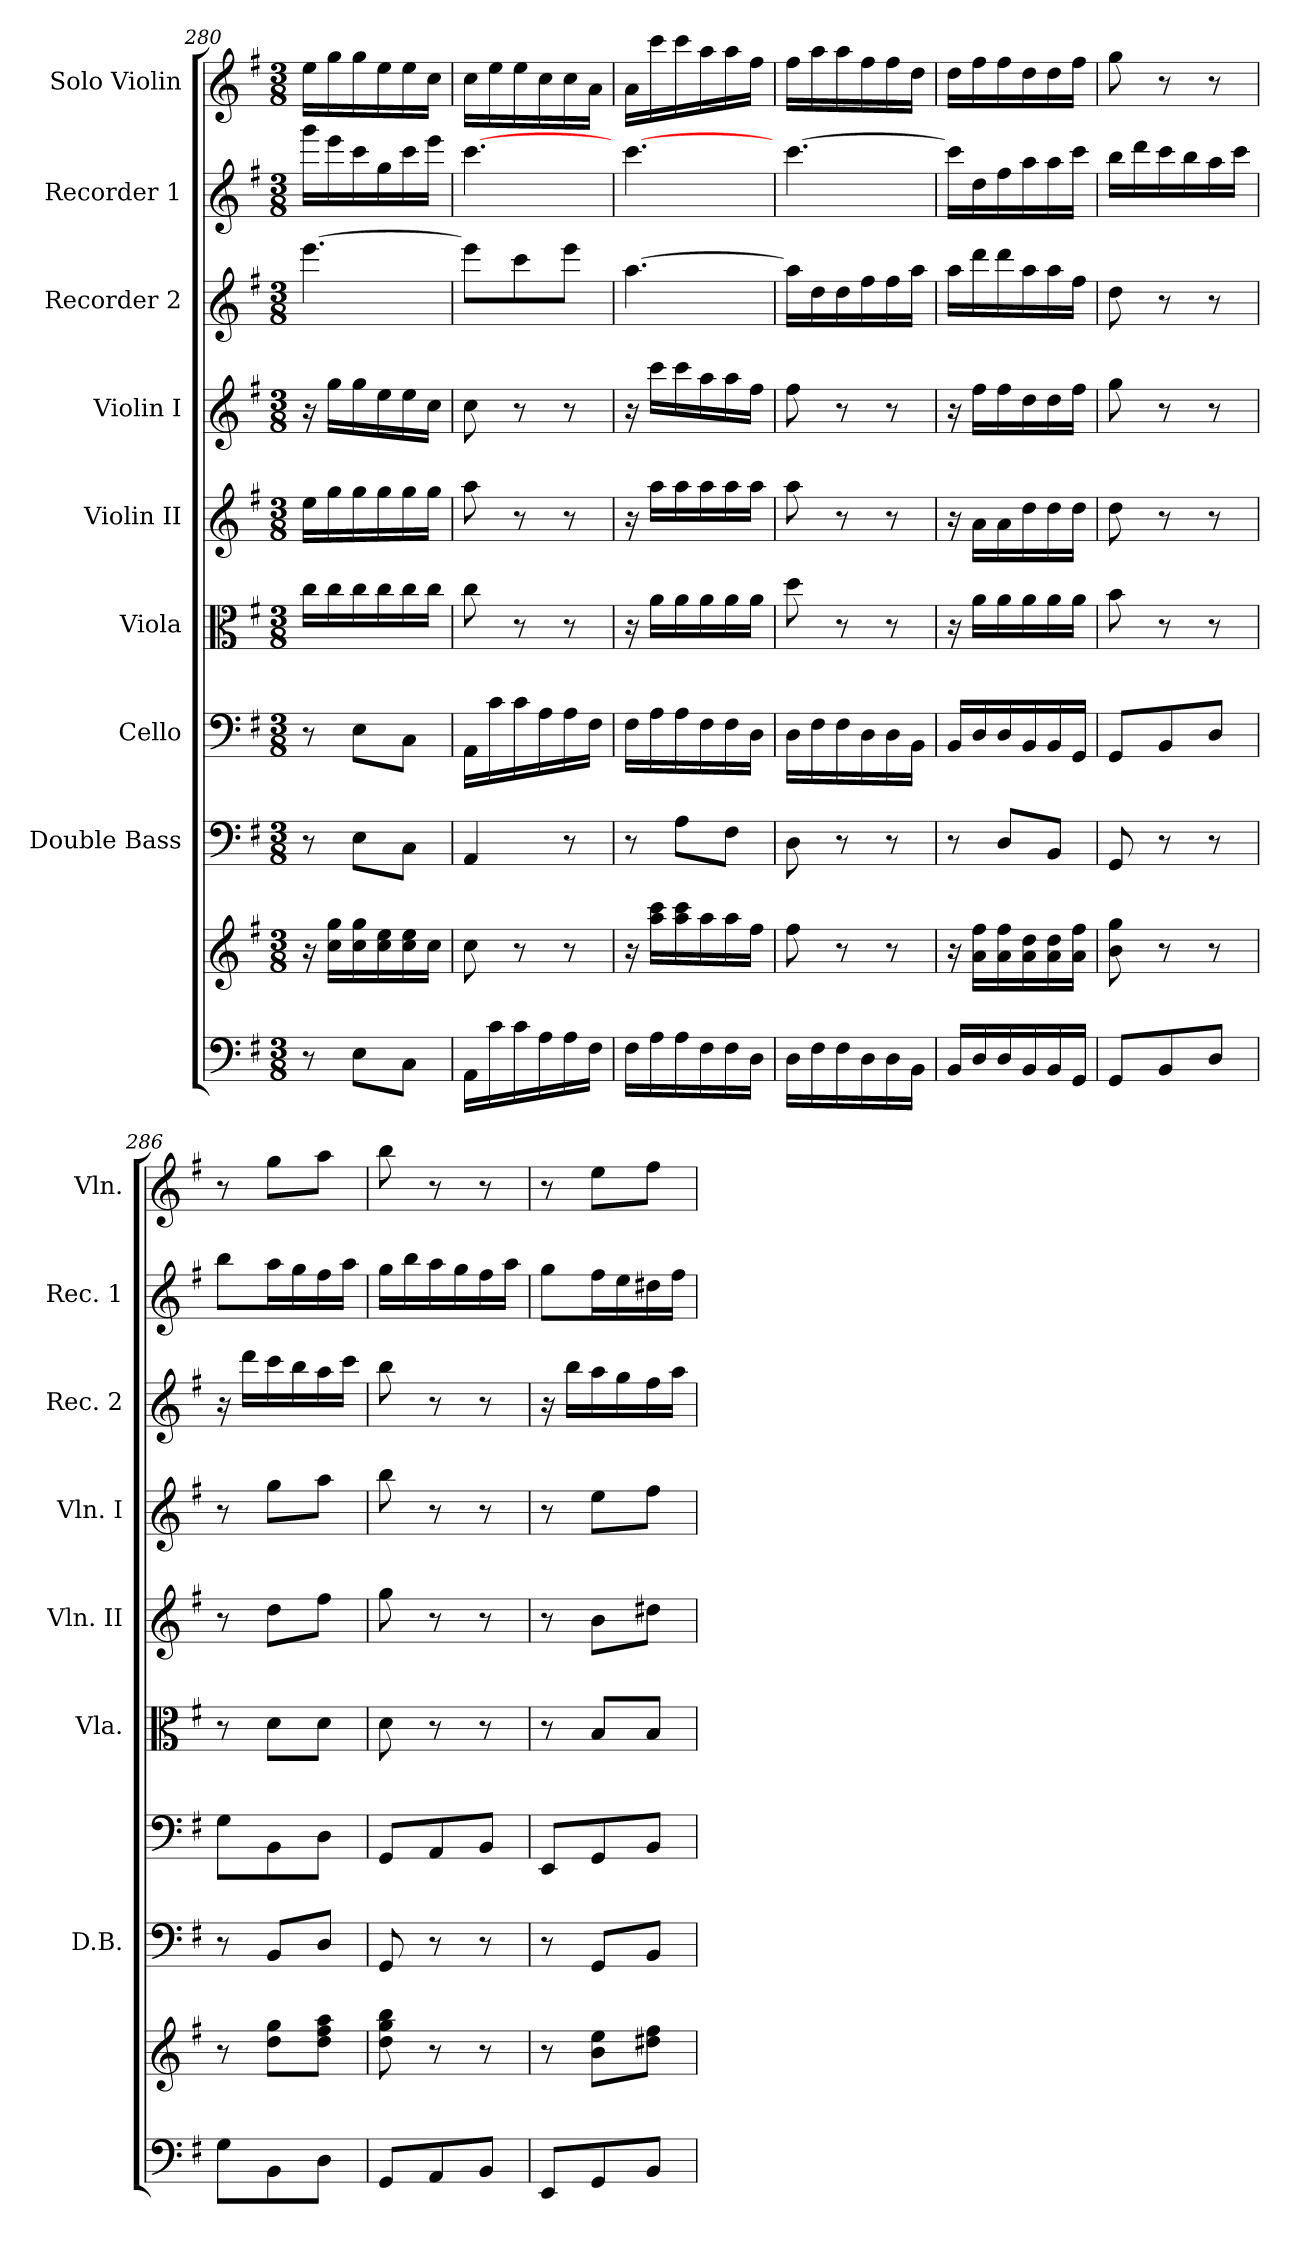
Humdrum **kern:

**kern	**kern	**kern	**kern	**kern	**kern	**kern	**kern	**kern	**kern
*part9	*part9	*part8	*part7	*part6	*part5	*part4	*part3	*part2	*part1
*staff10	*staff9	*staff8	*staff7	*staff6	*staff5	*staff4	*staff3	*staff2	*staff1
*	*	*I"Double Bass	*I"Cello	*I"Viola	*I"Violin II	*I"Violin I	*I"Recorder 2	*I"Recorder 1	*I"Solo Violin
*	*	*I'D.B.	*	*I'Vla.	*I'Vln. II	*I'Vln. I	*I'Rec. 2	*I'Rec. 1	*I'Vln.
!!LO:PB:g=z
*clefF4	*clefG2	*clefF4	*clefF4	*clefC3	*clefG2	*clefG2	*clefG2	*clefG2	*clefG2
*	*	*ITrd7c12	*	*	*	*	*	*	*
*k[f#]	*k[f#]	*k[f#]	*k[f#]	*k[f#]	*k[f#]	*k[f#]	*k[f#]	*k[f#]	*k[f#]
*G:	*G:	*G:	*G:	*G:	*G:	*G:	*G:	*G:	*G:
*M3/8	*M3/8	*M3/8	*M3/8	*M3/8	*M3/8	*M3/8	*M3/8	*M3/8	*M3/8
=280	=280	=280	=280	=280	=280	=280	=280	=280	=280
8r	16r	8r	8r	16cc\LL	16ee\LL	16r	[4.eee\	16ggg\LL	16ee\LL
.	16cc\ 16gg\LL	.	.	16cc\	16gg\	16gg\LL	.	16eee\	16gg\
8E\L	16cc\ 16gg\	8EE\L	8E\L	16cc\	16gg\	16gg\	.	16ccc\	16gg\
.	16cc\ 16ee\	.	.	16cc\	16gg\	16ee\	.	16gg\	16ee\
8C\J	16cc\ 16ee\	8CC\J	8C\J	16cc\	16gg\	16ee\	.	16ccc\	16ee\
.	16cc\JJ	.	.	16cc\JJ	16gg\JJ	16cc\JJ	.	16eee\JJ	16cc\JJ
=281	=281	=281	=281	=281	=281	=281	=281	=281	=281
16AA\LL	8cc\	4AAA/	16AA\LL	8cc\	8aa\	8cc\	8eee\L]	[4.ccc\	16cc\LL
16c\	.	.	16c\	.	.	.	.	.	16ee\
16c\	8r	.	16c\	8r	8r	8r	8ccc\	.	16ee\
16A\	.	.	16A\	.	.	.	.	.	16cc\
16A\	8r	8r	16A\	8r	8r	8r	8eee\J	.	16cc\
16F#\JJ	.	.	16F#\JJ	.	.	.	.	.	16a\JJ
=282	=282	=282	=282	=282	=282	=282	=282	=282	=282
16F#\LL	16r	8r	16F#\LL	16r	16r	16r	[4.aa\	[4.ccc\	16a\LL
16A\	16aa\ 16ccc\LL	.	16A\	16a\LL	16aa\LL	16ccc\LL	.	.	16ccc\
16A\	16aa\ 16ccc\	8AA\L	16A\	16a\	16aa\	16ccc\	.	.	16ccc\
16F#\	16aa\	.	16F#\	16a\	16aa\	16aa\	.	.	16aa\
16F#\	16aa\	8FF#\J	16F#\	16a\	16aa\	16aa\	.	.	16aa\
16D\JJ	16ff#\JJ	.	16D\JJ	16a\JJ	16aa\JJ	16ff#\JJ	.	.	16ff#\JJ
=283	=283	=283	=283	=283	=283	=283	=283	=283	=283
16D\LL	8ff#\	8DD\	16D\LL	8dd\	8aa\	8ff#\	16aa\LL]	[4.ccc\	16ff#\LL
16F#\	.	.	16F#\	.	.	.	16dd\	.	16aa\
16F#\	8r	8r	16F#\	8r	8r	8r	16dd\	.	16aa\
16D\	.	.	16D\	.	.	.	16ff#\	.	16ff#\
16D\	8r	8r	16D\	8r	8r	8r	16ff#\	.	16ff#\
16BB\JJ	.	.	16BB\JJ	.	.	.	16aa\JJ	.	16dd\JJ
=284	=284	=284	=284	=284	=284	=284	=284	=284	=284
16BB/LL	16r	8r	16BB/LL	16r	16r	16r	16aa\LL	16ccc\LL]	16dd\LL
16D/	16a\ 16ff#\LL	.	16D/	16a\LL	16a\LL	16ff#\LL	16ddd\	16dd\	16ff#\
16D/	16a\ 16ff#\	8DD/L	16D/	16a\	16a\	16ff#\	16ddd\	16ff#\	16ff#\
16BB/	16a\ 16dd\	.	16BB/	16a\	16dd\	16dd\	16aa\	16aa\	16dd\
16BB/	16a\ 16dd\	8BBB/J	16BB/	16a\	16dd\	16dd\	16aa\	16aa\	16dd\
16GG/JJ	16a\ 16ff#\JJ	.	16GG/JJ	16a\JJ	16dd\JJ	16ff#\JJ	16ff#\JJ	16ccc\JJ	16ff#\JJ
=285	=285	=285	=285	=285	=285	=285	=285	=285	=285
8GG/L	8b\ 8gg\	8GGG/	8GG/L	8b\	8dd\	8gg\	8dd\	16bb\LL	8gg\
.	.	.	.	.	.	.	.	16ddd\	.
8BB/	8r	8r	8BB/	8r	8r	8r	8r	16ccc\	8r
.	.	.	.	.	.	.	.	16bb\	.
8D/J	8r	8r	8D/J	8r	8r	8r	8r	16aa\	8r
.	.	.	.	.	.	.	.	16ccc\JJ	.
=286	=286	=286	=286	=286	=286	=286	=286	=286	=286
8G\L	8r	8r	8G\L	8r	8r	8r	16r	8bb\L	8r
.	.	.	.	.	.	.	16ddd\LL	.	.
8BB\	8dd\ 8gg\L	8BBB/L	8BB\	8d\L	8dd\L	8gg\L	16ccc\	16aa\L	8gg\L
.	.	.	.	.	.	.	16bb\	16gg\	.
8D\J	8dd\ 8ff#\ 8aa\J	8DD/J	8D\J	8d\J	8ff#\J	8aa\J	16aa\	16ff#\	8aa\J
.	.	.	.	.	.	.	16ccc\JJ	16aa\JJ	.
=287	=287	=287	=287	=287	=287	=287	=287	=287	=287
8GG/L	8dd\ 8gg\ 8bb\	8GGG/	8GG/L	8d\	8gg\	8bb\	8bb\	16gg\LL	8bb\
.	.	.	.	.	.	.	.	16bb\	.
8AA/	8r	8r	8AA/	8r	8r	8r	8r	16aa\	8r
.	.	.	.	.	.	.	.	16gg\	.
8BB/J	8r	8r	8BB/J	8r	8r	8r	8r	16ff#\	8r
.	.	.	.	.	.	.	.	16aa\JJ	.
=288	=288	=288	=288	=288	=288	=288	=288	=288	=288
8EE/L	8r	8r	8EE/L	8r	8r	8r	16r	8gg\L	8r
.	.	.	.	.	.	.	16bb\LL	.	.
8GG/	8b\ 8ee\L	8GGG/L	8GG/	8B/L	8b\L	8ee\L	16aa\	16ff#\L	8ee\L
.	.	.	.	.	.	.	16gg\	16ee\	.
8BB/J	8dd#\ 8ff#\J	8BBB/J	8BB/J	8B/J	8dd#\J	8ff#\J	16ff#\	16dd#\	8ff#\J
.	.	.	.	.	.	.	16aa\JJ	16ff#\JJ	.
=	=	=	=	=	=	=	=	=	=
*-	*-	*-	*-	*-	*-	*-	*-	*-	*-
